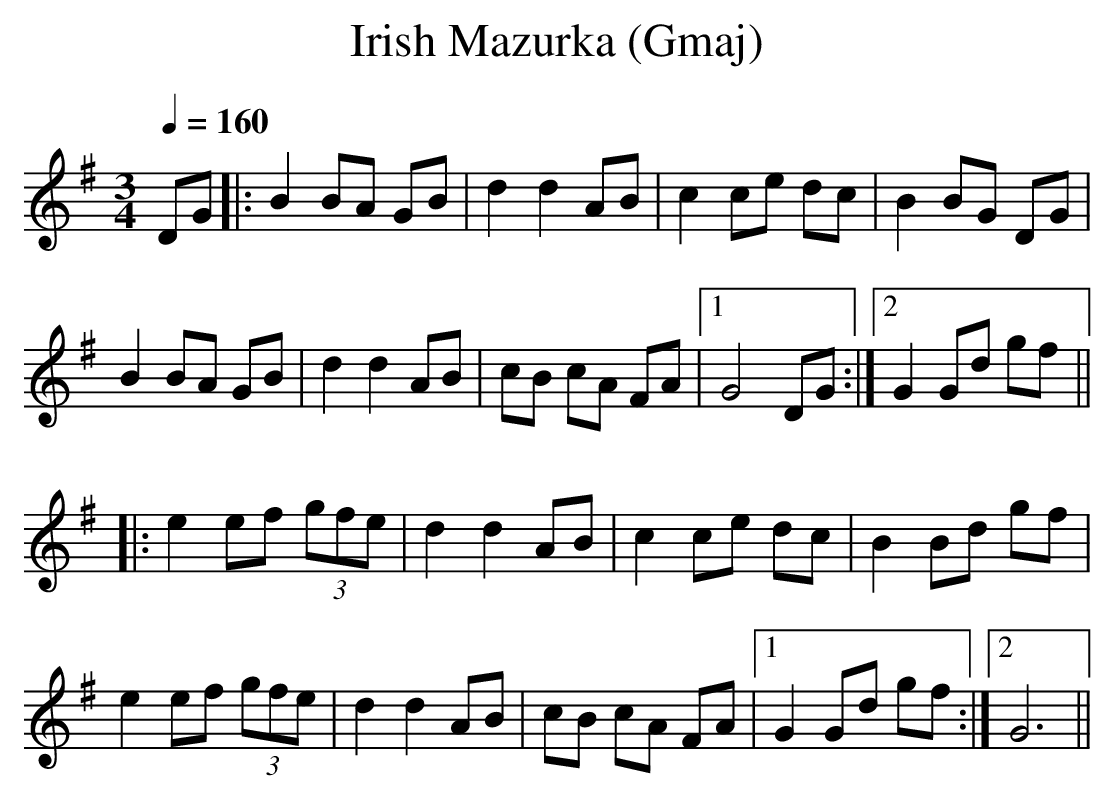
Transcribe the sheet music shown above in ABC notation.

X:1
T:Irish Mazurka (Gmaj)
Q:1/4=160
M:3/4
L:1/8
K:Gmaj
DG|:B2 BA GB|d2 d2 AB|c2 ce dc|B2 BG DG|
B2 BA GB|d2 d2 AB|cB cA FA|1G4 DG:|2G2 Gd gf||
|:e2 ef (3gfe|d2 d2 AB|c2 ce dc|B2 Bd gf|
e2 ef (3gfe|d2 d2 AB|cB cA FA|1G2 Gd gf:|2G6||
